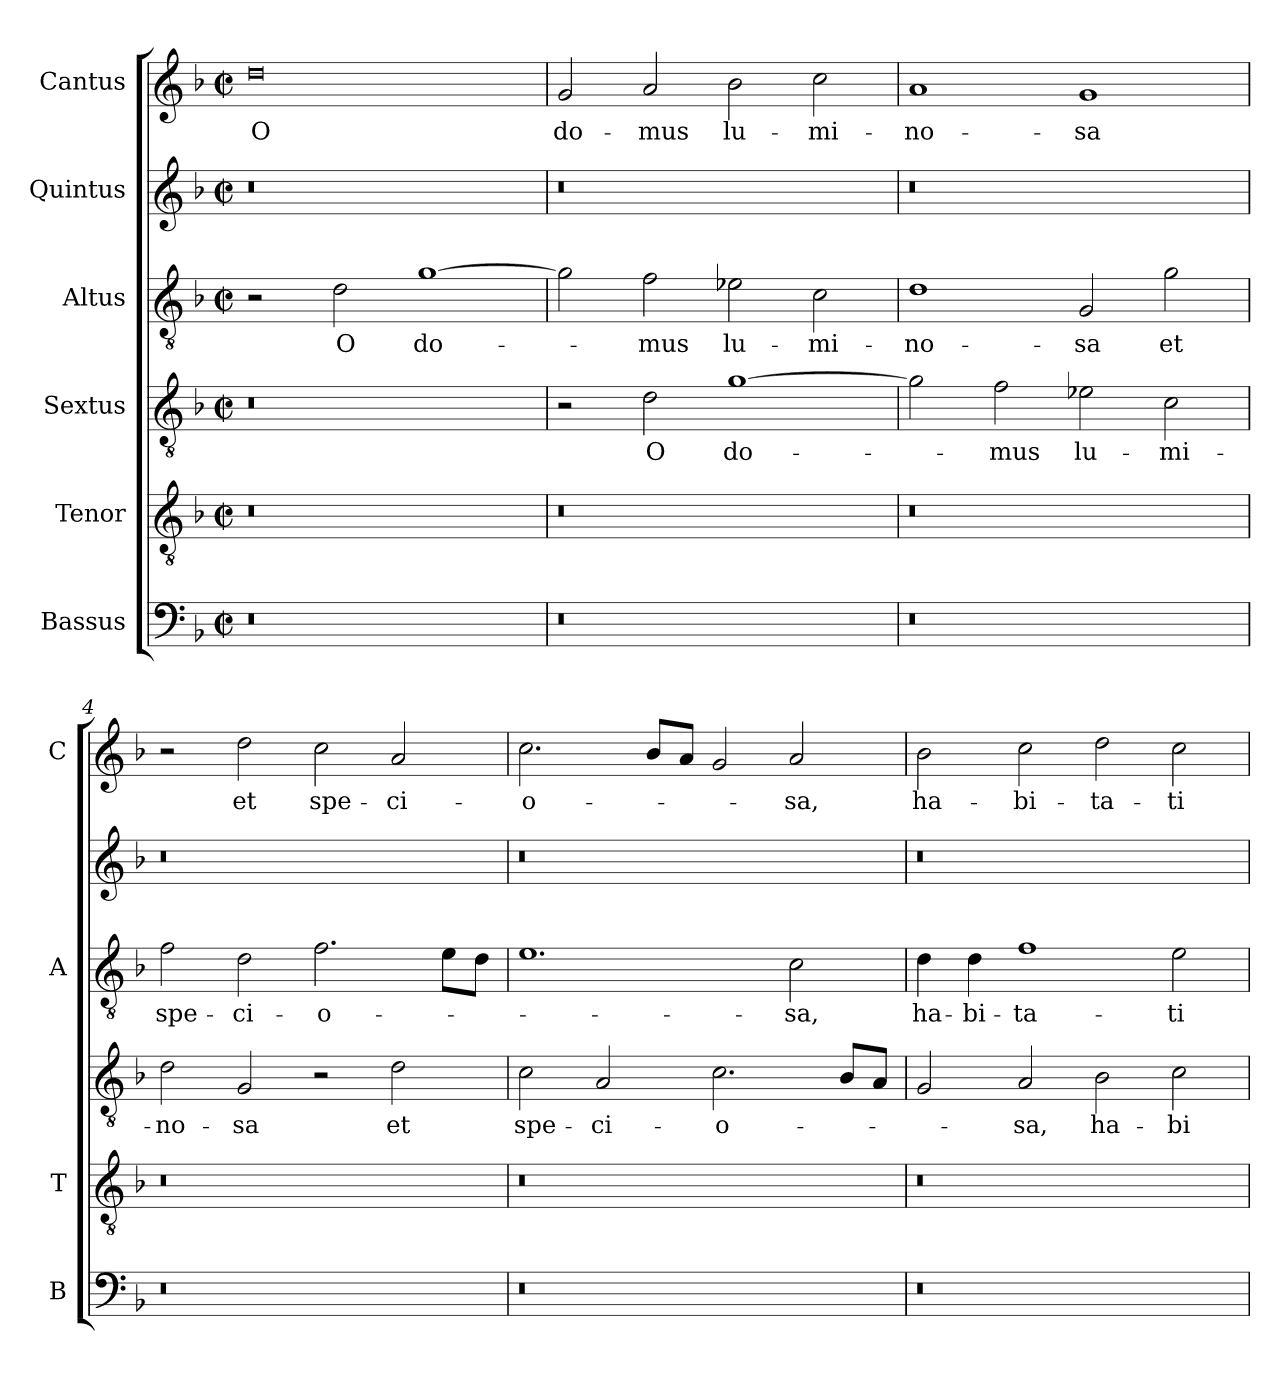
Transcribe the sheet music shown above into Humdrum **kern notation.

**kern	**kern	**kern	**text	**kern	**text	**kern	**kern	**text
*part6	*part5	*part4	*part4	*part3	*part3	*part2	*part1	*part1
*staff6	*staff5	*staff4	*staff4	*staff3	*staff3	*staff2	*staff1	*staff1
*I"Bassus	*I"Tenor	*I"Sextus	*	*I"Altus	*	*I"Quintus	*I"Cantus	*
*I'B	*I'T	*	*	*I'A	*	*	*I'C	*
*clefF4	*clefGv2	*clefGv2	*	*clefGv2	*	*clefG2	*clefG2	*
*k[b-]	*k[b-]	*k[b-]	*	*k[b-]	*	*k[b-]	*k[b-]	*
*d:	*d:	*d:	*	*d:	*	*d:	*d:	*
*M2/2	*M2/2	*M2/2	*	*M2/2	*	*M2/2	*M2/2	*
*met(c|)	*met(c|)	*met(c|)	*	*met(c|)	*	*met(c|)	*met(c|)	*
=1	=1	=1	=1	=1	=1	=1	=1	=1
0r	0r	0r	.	2r	.	0r	0dd	O
.	.	.	.	2d\	O	.	.	.
.	.	.	.	[1g	do-	.	.	.
=2	=2	=2	=2	=2	=2	=2	=2	=2
0r	0r	2r	.	2g\]	.	0r	2g/	do-
.	.	2d\	O	2f\	-mus	.	2a/	-mus
.	.	[1g	do-	2e-X\	lu-	.	2b-\	lu-
.	.	.	.	2c\	-mi-	.	2cc\	-mi-
=3	=3	=3	=3	=3	=3	=3	=3	=3
0r	0r	2g\]	.	1d	-no-	0r	1a	-no-
.	.	2f\	-mus	.	.	.	.	.
.	.	2e-X\	lu-	2G/	-sa	.	1g	-sa
.	.	2c\	-mi-	2g\	et	.	.	.
!!LO:LB:g=z
=4	=4	=4	=4	=4	=4	=4	=4	=4
0r	0r	2d\	-no-	2f\	spe-	0r	2r	.
.	.	2G/	-sa	2d\	-ci-	.	2dd\	et
.	.	2r	.	2.f\	-o-	.	2cc\	spe-
.	.	2d\	et	.	.	.	2a/	-ci-
.	.	.	.	8e\L	.	.	.	.
.	.	.	.	8d\J	.	.	.	.
=5	=5	=5	=5	=5	=5	=5	=5	=5
0r	0r	2c\	spe-	1.e	.	0r	2.cc\	-o-
.	.	2A/	-ci-	.	.	.	.	.
.	.	.	.	.	.	.	8b-/L	.
.	.	.	.	.	.	.	8a/J	.
.	.	2.c\	-o-	.	.	.	2g/	.
.	.	.	.	2c\	-sa,	.	2a/	-sa,
.	.	8B-/L	.	.	.	.	.	.
.	.	8A/J	.	.	.	.	.	.
=6	=6	=6	=6	=6	=6	=6	=6	=6
0r	0r	2G/	.	4d\	ha-	0r	2b-\	ha-
.	.	.	.	4d\	-bi-	.	.	.
.	.	2A/	-sa,	1f	-ta-	.	2cc\	-bi-
.	.	2B-\	ha-	.	.	.	2dd\	-ta-
.	.	2c\	-bi-	2e\	-ti-	.	2cc\	-ti-
=	=	=	=	=	=	=	=	=
*-	*-	*-	*-	*-	*-	*-	*-	*-
